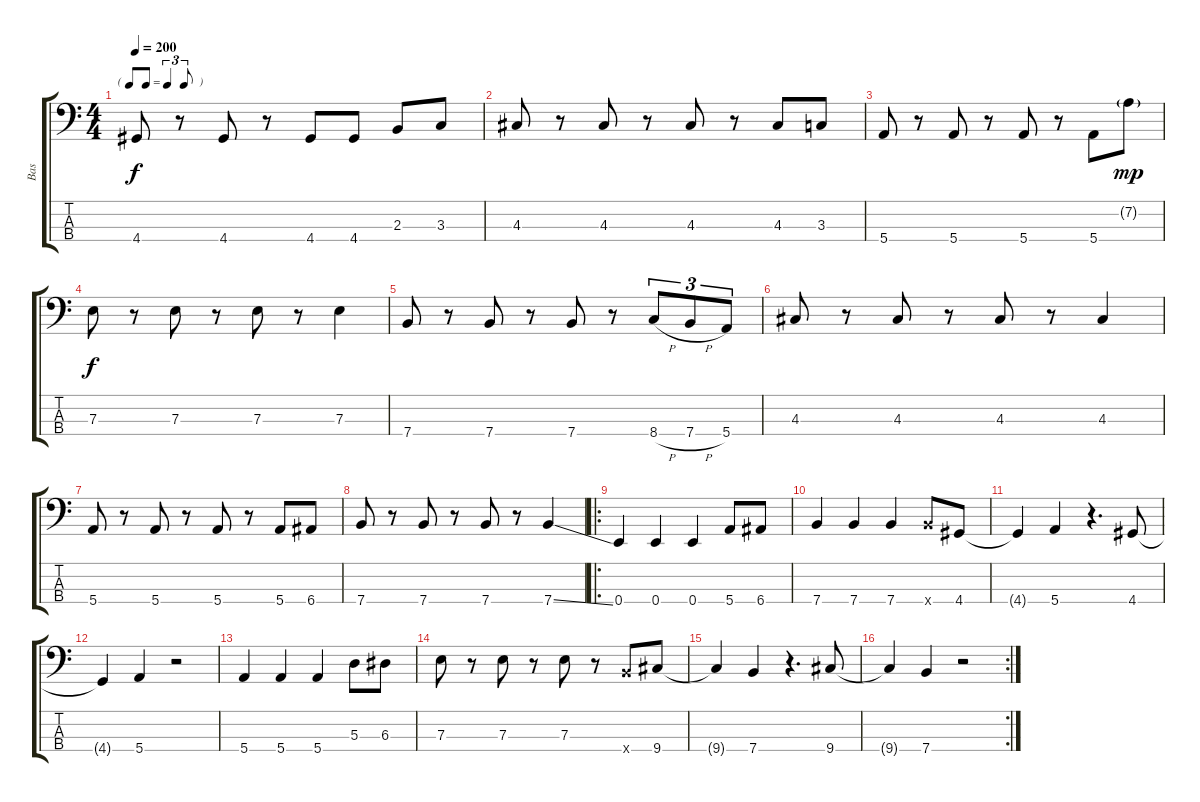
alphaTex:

\track ("Bas" "Bas") {instrument electricbassfinger}
\staff {score tabs}
\tuning (G2 D2 A1 E1) {hide}
\ts (4 4)
\tf triplet8th
\tempo 200
\clef f4
\ks c
4.4.8{dy f} r.8 4.4.8 r.8 4.4.8 4.4.8 2.3.8 3.3.8 |
4.3.8 r.8 4.3.8 r.8 4.3.8 r.8 4.3.8 3.3.8 |
5.4.8 r.8 5.4.8 r.8 5.4.8 r.8 5.4.8 7.2{g}.8{dy mp} |
7.3.8{dy f} r.8 7.3.8 r.8 7.3.8 r.8 7.3.4 |
7.4.8 r.8 7.4.8 r.8 7.4.8 r.8 8.4{h}.8{tu (3 2)} 7.4{h}.8{tu (3 2)} 5.4.8{tu (3 2)} |
4.3.8 r.8 4.3.8 r.8 4.3.8 r.8 4.3.4 |
5.4.8 r.8 5.4.8 r.8 5.4.8 r.8 5.4.8 6.4.8 |
7.4.8 r.8 7.4.8 r.8 7.4.8 r.8 7.4{ss}.4 |
\ro
0.4.4 0.4.4 0.4.4 5.4.8 6.4.8 |
7.4.4 7.4.4 7.4.4 7.4{x}.8 4.4.8 |
4.4{t}.4 5.4.4 r.4{d} 4.4.8 |
4.4{t}.4 5.4.4 r.2 |
5.4.4 5.4.4 5.4.4 5.3.8 6.3.8 |
7.3.8 r.8 7.3.8 r.8 7.3.8 r.8 7.4{x}.8 9.4.8 |
9.4{t}.4 7.4.4 r.4{d} 9.4.8 |
\rc 2
9.4{t}.4 7.4.4 r.2
